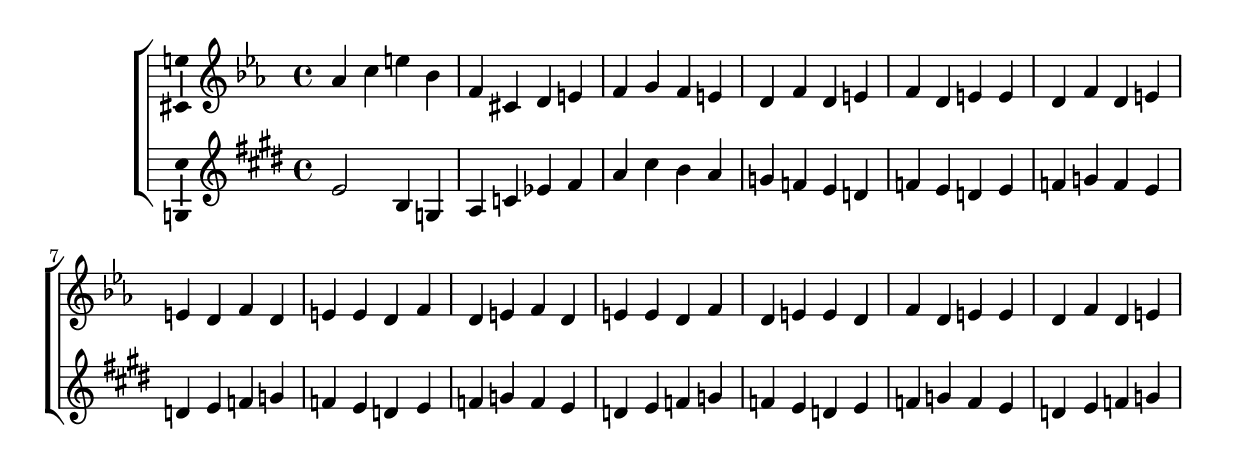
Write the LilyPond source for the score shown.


\header {
    texidoc = "Ambituses indicate pitch ranges for voices.

By default, the ambitus grob is put before the clef.  You can control
this behaviour through the @code{breakAlignOrder} property of the score
context by redefining the order.


The shape of the note heads to use can be changed via the
@code{note-head-style} property, which holds the glyph name of the
note head.  The vertical line between the upper and lower head can be
switched on or off via the @code{join-heads} property.

"
}

%{

 tex chokes on #

, e.g. with the following addition to the
paper block:

@example
\context @{
  \Score
\override BreakAlignment #'break-align-orders = #(make-vector 3 '(
    instrument-name
    left-edge
    span-bar
    breathing-sign
    clef
    ambitus
    key-signature
    staff-bar
    time-signature
    custos
  ))
@}
@end example

 
@example
\context @{
  \Voice
  \consists Ambitus_engraver
  Ambitus \set #'note-head-style = #'noteheads-2mensural
  Ambitus \set #'join-heads = ##f
@}
@end example


 %}
\version "2.3.4"

upper =  \relative c {
	\clef "treble"
	\key c \minor
	as'' c e bes f cis d e f g f e d f d e
	f d e e d f d e e d f d e e d f d e
	f d e e d f d e e d f d e e d f d e
}

lower =  \relative c {
	\clef "treble"
	\key e \major
	e'2 b4 g a c es fis a cis b a g f e d
	f e d e f g f e d e f g f e d e f g
	f e d e f g f e d e f g f e d e f g
}

\score { \context ChoirStaff {
	<<
		\new Staff { \upper }
		\new Staff { \lower }
	>> }
	\paper {
	       \context {
			\Score
\override BreakAlignment #'break-align-orders = #(make-vector 3 '(
				instrument-name
				left-edge
				ambitus
				span-bar
				breathing-sign
				clef
				key-signature
				staff-bar
				time-signature
				custos
			))
		}
		\context {
			\Voice
			\consists Ambitus_engraver
		}
	}
}

